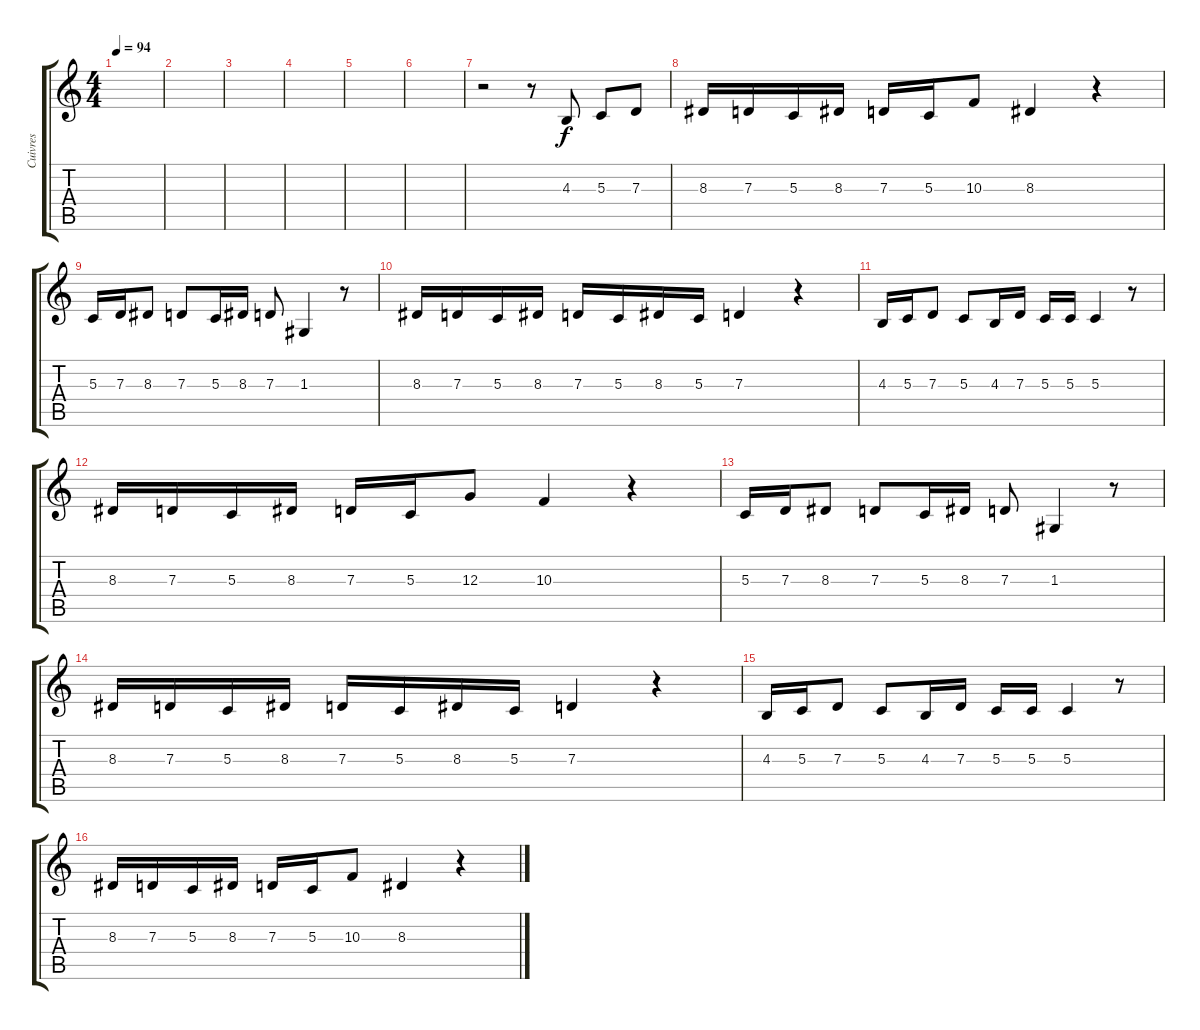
\track ("Cuivres" "Cuivres") {instrument trumpet}
\staff {score tabs}
\tuning (E4 B3 G3 D3 A2 E2) {hide}
\ts (4 4)
\tempo 94
\clef g2
\ks c
|
|
|
|
|
|
r.2 r.8 4.3.8 5.3.8 7.3.8 |
8.3.16 7.3.16 5.3.16 8.3.16 7.3.16 5.3.16 10.3.8 8.3.4 r.4 |
5.3.16 7.3.16 8.3.8 7.3.8 5.3.16 8.3.16 7.3.8 1.3.4 r.8 |
8.3.16 7.3.16 5.3.16 8.3.16 7.3.16 5.3.16 8.3.16 5.3.16 7.3.4 r.4 |
4.3.16 5.3.16 7.3.8 5.3.8 4.3.16 7.3.16 5.3.16 5.3.16 5.3.4 r.8 |
8.3.16 7.3.16 5.3.16 8.3.16 7.3.16 5.3.16 12.3.8 10.3.4 r.4 |
5.3.16 7.3.16 8.3.8 7.3.8 5.3.16 8.3.16 7.3.8 1.3.4 r.8 |
8.3.16 7.3.16 5.3.16 8.3.16 7.3.16 5.3.16 8.3.16 5.3.16 7.3.4 r.4 |
4.3.16 5.3.16 7.3.8 5.3.8 4.3.16 7.3.16 5.3.16 5.3.16 5.3.4 r.8 |
8.3.16 7.3.16 5.3.16 8.3.16 7.3.16 5.3.16 10.3.8 8.3.4 r.4
